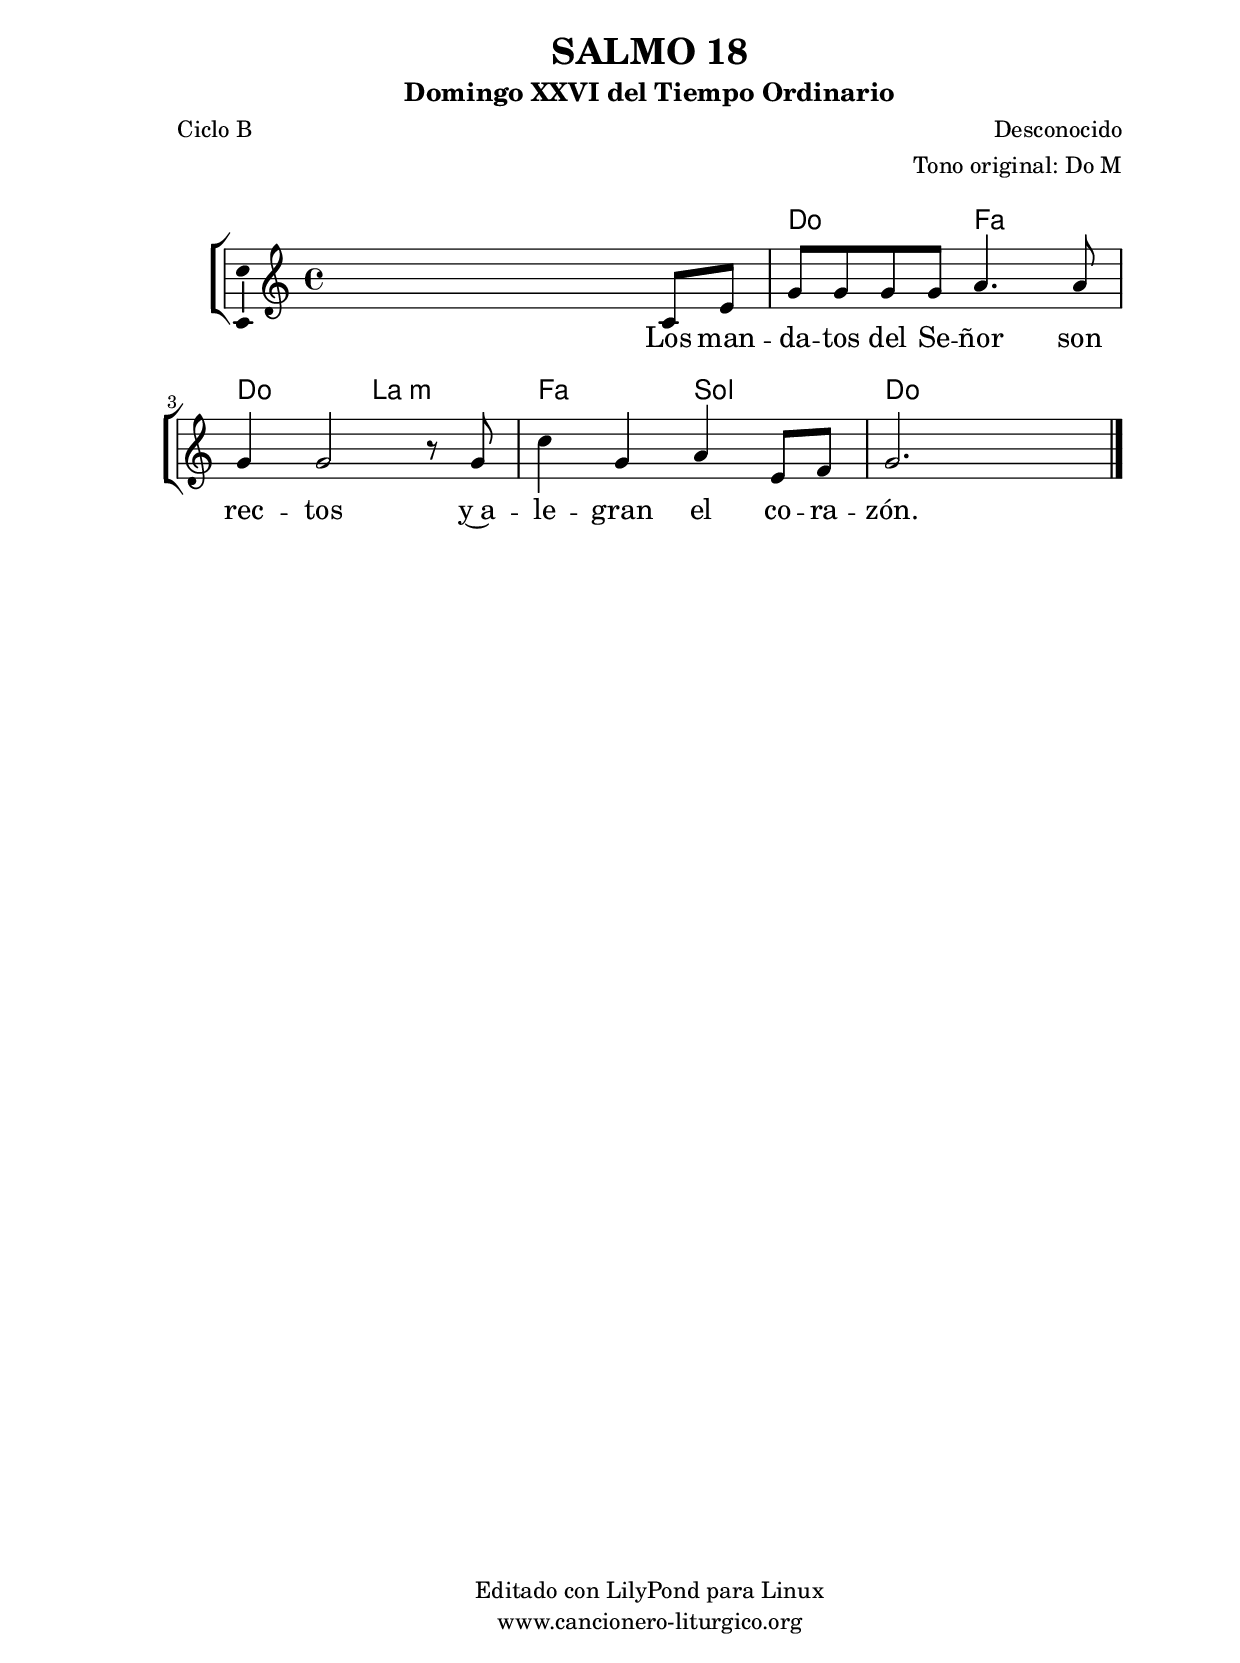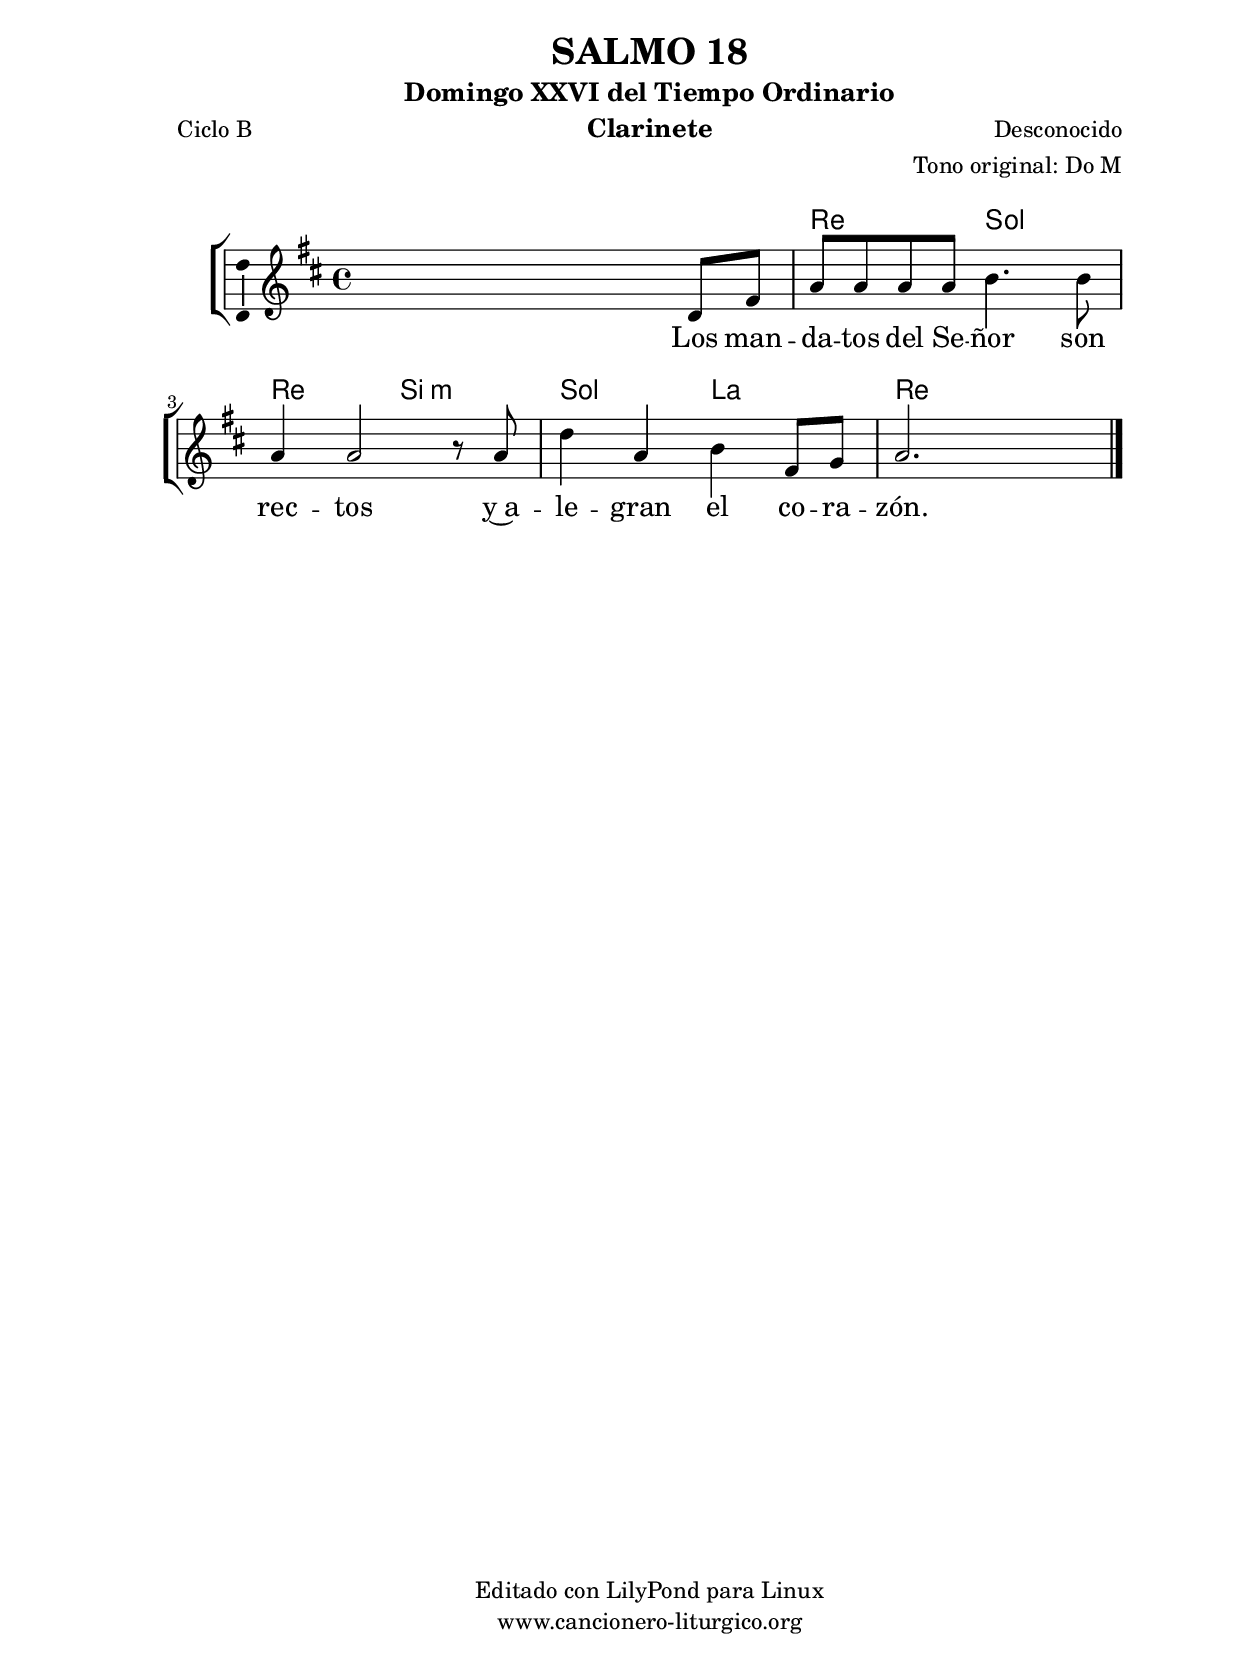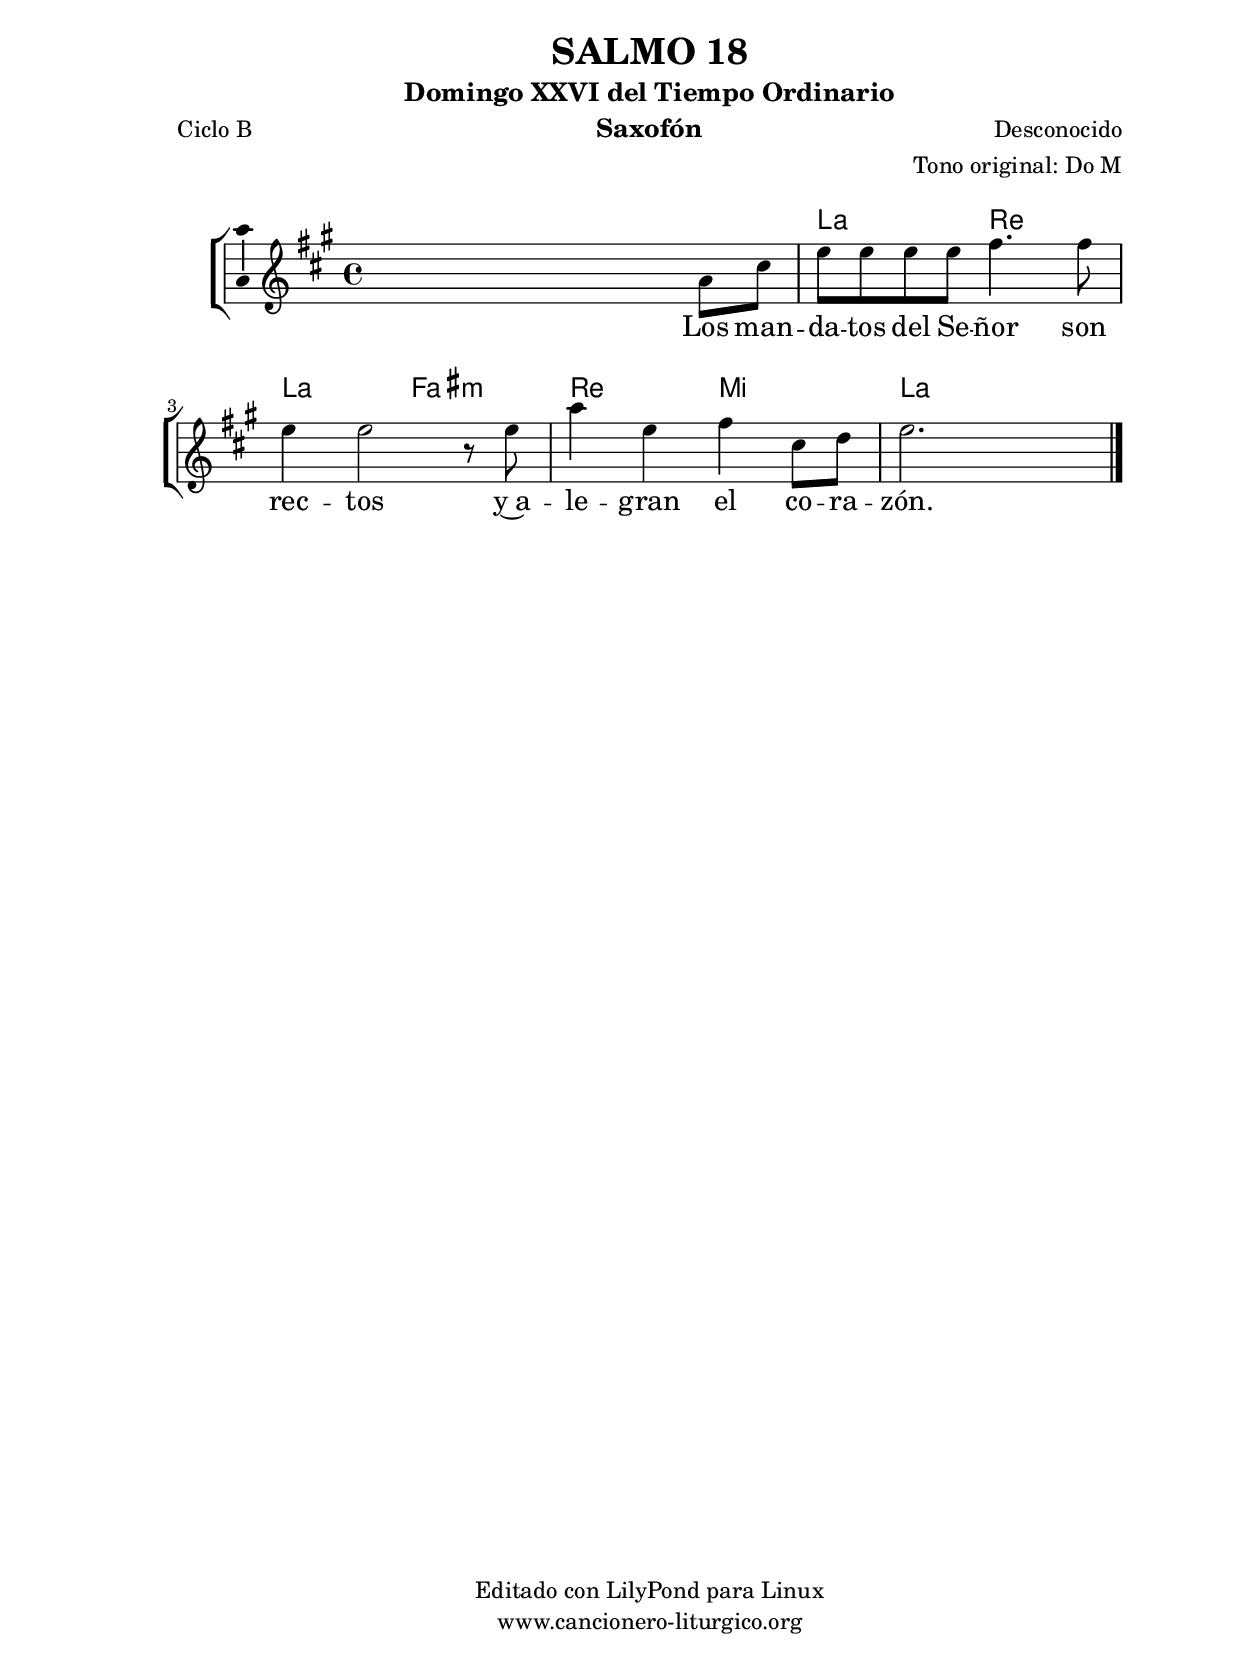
%
%para convertir .midi en .wav:
%timidity filename.midi -Ow -o finename.wav
%
%
%Para convertir de .wav a .mp3:
%lame -h -m j filename.wav
%
%
%para escuchar el midi:
%timidity nombrefichero.midi
%


%versión de lilypond para la que se ha escrito esta partitura:
\version "2.16.0"

	%Tamaño papel
	#(set-default-paper-size "a4")
	%Tamaño partitura
	#(set-global-staff-size 20)
	%No responde al pulsar sobre una nota
	#(ly:set-option 'point-and-click #f)

%parámetros del encabezamiento:
\header {
	title = "SALMO 18"
	subtitle = "Domingo XXVI del Tiempo Ordinario"
	composer = "Desconocido"
	poet = "Ciclo B"
	meter = ""
	arranger = "Tono original: Do M"
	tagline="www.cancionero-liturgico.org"
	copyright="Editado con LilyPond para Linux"
	tiempo = "Ordinario"
	usos = "Salmo"
	letra = "Los mandatos del Señor son rectos y alegran el corazón."
	}

%parámetros asociados al papel:
\paper  {
	oddHeaderMarkup = \markup {\fill-line { \on-the-fly #not-first-page \fromproperty #'header:title \on-the-fly #not-first-page \fromproperty #'header:composer }}
	evenHeaderMarkup = \markup {\fill-line { \fromproperty #'header:composer \fromproperty #'header:title }}
	#(set-paper-size "a4")
	print-page-number = ##f
	first-page-number = 1
	print-first-page-number = ##f
%	head-separation = 3.0 \cm
	top-margin = 2.0 \cm
	bottom-margin = 0.5\cm
%%%	bottom-margin = -1.0\cm
	left-margin = 3.0 \cm
	line-width = 16.0 \cm 
	indent = 8\mm
	interscoreline = 2.\mm
	between-system-space = 15\mm
%	para que las partituras no llenen la hoja:
	ragged-bottom = ##t
%	idem para la última hoja:
	ragged-last-bottom = ##f
%	para que las partituras llenen el ancho del papel:
	ragged-last = ##f
	after-title-space = 2.5 \cm
%page-count=1
system-count=2

	%Flexible Vertical Spacing
%	markup-markup-spacing =
%	#'((basic-distance . 15) (minimum-distance . 15) (padding . 3))
	markup-system-spacing =
	#'((basic-distance . 15) (minimum-distance . 15) (padding . 3))
	system-system-spacing =
	#'((basic-distance . 15) (minimum-distance . 15) (padding . 3))
	score-system-spacing =
	#'((basic-distance . 15) (minimum-distance . 15) (padding . 5))
%	top-system-spacing = % header
%	#'((basic-distance . 8) (minimum-distance . 0) (padding . 3))
%	top-markup-spacing =
%	#'((basic-distance . 20) (minimum-distance . 20) (padding . 3))
	last-bottom-spacing = % footer
	#'((basic-distance . 5) (minimum-distance . 5) (padding . 3))
%	score-markup-spacing =
%	#'((basic-distance . 16) (minimum-distance . 13) (padding . 3))

	}


%parámetros que afectan a toda la partitura:
global =  {
	%clave de sol (G):
	\clef G
	%armadura:
%	\transpose f a
	\key c \major
	\tempo 4=90
	\set Score.tempoHideNote = ##t
	}


acordes = {
	\italianChords
	\chordmode {
%	\transpose f a
{

s1
c2 f c a:m f g c s

	}
	}
}

melodia = 
%	\transpose f a
{
	\relative c'{

\time 4/4
s2 s4 c8 e
g8 g g g a4. a8
g4 g2 r8 g8
c4 g a e8 f
g2. s4

	\bar "|."
	}
	}


texto = \lyricmode {
Los man -- da -- tos del Se -- ñor son rec -- tos
y~a -- le -- gran el co -- ra -- zón.
	}


acordesStaff = \context ChordNames = acordesStaff <<
	\set chordChanges = ##t
	\acordes
	>>


vozStaff = \context Voice = vozStaff
\with {\consists "Ambitus_engraver"}
<<
%	\set Staff.instrumentName = ""
%	\set Staff.shortInstrumentName = ""
%	\set Staff.midiInstrument = #"clarinet"
%	\set Staff.midiInstrument = #"cello"
%	\set Staff.midiInstrument = #"flute"
	\set Staff.midiInstrument = #"electric guitar (jazz)"
%	\set Staff.midiInstrument = #"english horn"
%	\set Staff.midiInstrument = #"violin"
%	\set Staff.midiInstrument = #"glockenspiel"
	\set Staff.midiMinimumVolume = #0.7
	\set Staff.midiMaximumVolume = #0.9
	\global
	\melodia
	>>


textoStaff = \context Lyrics = textoStaff <<
	\lyricsto vozStaff \texto
	>>

\book {
	\score {
		\context ChoirStaff {
			\override StaffGroup.SystemStartBracket #'collapse-height = #1
			\override Score.SystemStartBar #'collapse-height = #1
			<<
			\acordesStaff
			\vozStaff
			\textoStaff
			>>
			}
		\layout {
	    		\context {
				\Lyrics
				\override LyricText #'font-size = #2
				}
	   		 \context {
				\Score
				%fontSize = #3
				\override StaffSymbol #'staff-space = #(magstep +3)
				%\override Beam #'thickness = #0.55
				%\override SpacingSpanner #'spacing-increment = #1.0
				%\override Slur #'height-limit = #1.5
				}
			}
		}
	\score {
		\unfoldRepeats
		\context ChoirStaff {
			<<
			\acordesStaff
			\vozStaff
			>>
			}
		\midi {
	  		\context {
	  			\Score
				tempoWholesPerMinute = #(ly:make-moment 70 4)
				}
			}
		}
	}

%Partitura para clarinete
#(define output-suffix "C")
\book {
	\header{
		instrument = "Clarinete"
		}
	\score {
		\context ChoirStaff {
			\override StaffGroup.SystemStartBracket #'collapse-height = #1
			\override Score.SystemStartBar #'collapse-height = #1
\transpose c d
			<<
			\acordesStaff
			\vozStaff
			\textoStaff
			>>
			}
		\layout {
	    		\context {
				\Lyrics
				\override LyricText #'font-size = #2
				}
	   		 \context {
				\Score
				%fontSize = #3
				\override StaffSymbol #'staff-space = #(magstep +3)
				%\override Beam #'thickness = #0.55
				%\override SpacingSpanner #'spacing-increment = #1.0
				%\override Slur #'height-limit = #1.5
				}
			}
		}
	}

%Partitura para saxofón
#(define output-suffix "S")
\book {
	\header{
		instrument = "Saxofón"
		}
	\score {
		\context ChoirStaff {
			\override StaffGroup.SystemStartBracket #'collapse-height = #1
			\override Score.SystemStartBar #'collapse-height = #1
\transpose c a
			<<
			\acordesStaff
			\vozStaff
			\textoStaff
			>>
			}
		\layout {
	    		\context {
				\Lyrics
				\override LyricText #'font-size = #2
				}
	   		 \context {
				\Score
				%fontSize = #3
				\override StaffSymbol #'staff-space = #(magstep +3)
				%\override Beam #'thickness = #0.55
				%\override SpacingSpanner #'spacing-increment = #1.0
				%\override Slur #'height-limit = #1.5
				}
			}
		}
	}

